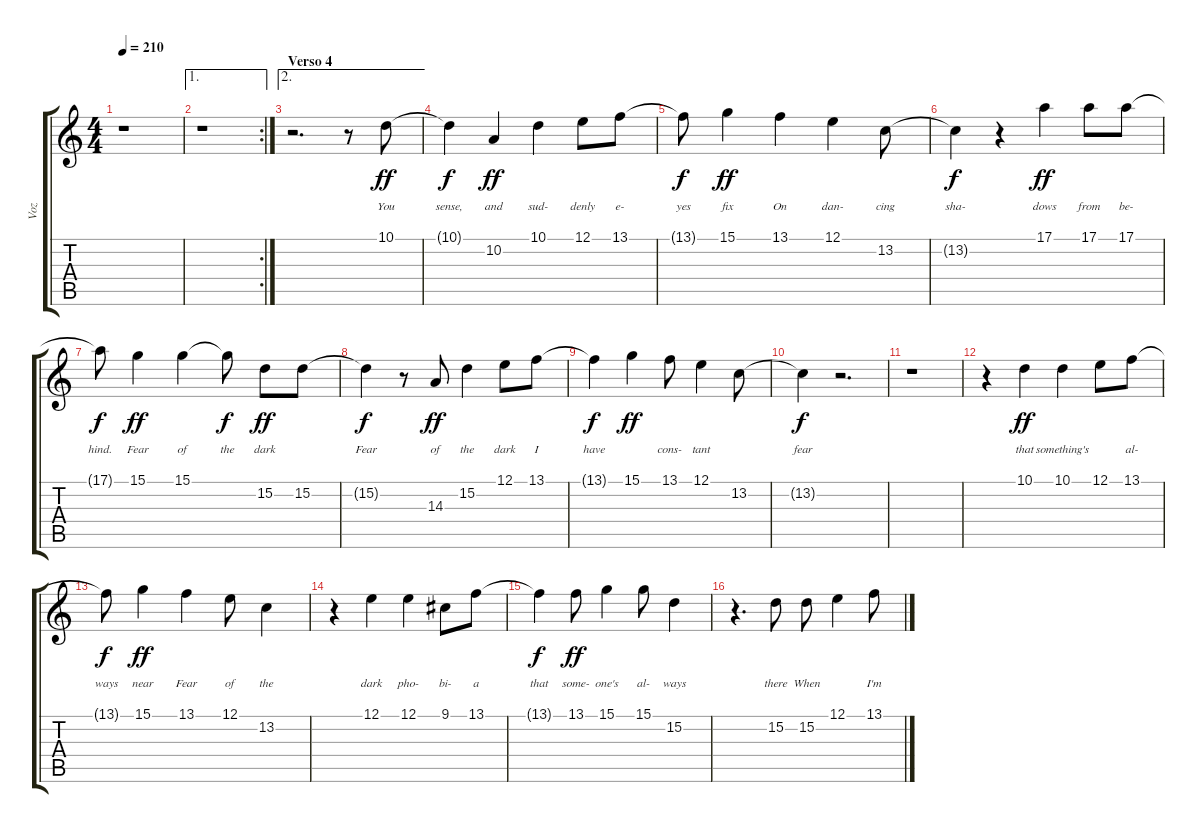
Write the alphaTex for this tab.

\track ("Voz" "Voz") {instrument lead2sawtooth}
\staff {score tabs}
\tuning (E4 B3 G3 D3 A2 E2) {hide}
\ts (4 4)
\tempo 210
\clef g2
\ks c
r.1{dy f} |
\ae 1
\rc 2
r.1 |
\ae 2
\section ("" "Verso 4")
r.2{d} r.8 10.1.8{lyrics (0 "") lyrics (1 "") lyrics (2 "You") lyrics (3 "") lyrics (4 "") dy ff} |
10.1{t}.4{lyrics (0 "") lyrics (1 "") lyrics (2 "sense,") lyrics (3 "") lyrics (4 "") dy f} 10.2.4{lyrics (0 "") lyrics (1 "") lyrics (2 "and") lyrics (3 "") lyrics (4 "") dy ff} 10.1.4{lyrics (0 "") lyrics (1 "") lyrics (2 "sud-") lyrics (3 "") lyrics (4 "")} 12.1.8{lyrics (0 "") lyrics (1 "") lyrics (2 "denly") lyrics (3 "") lyrics (4 "")} 13.1.8{lyrics (0 "") lyrics (1 "") lyrics (2 "e-") lyrics (3 "") lyrics (4 "")} |
13.1{t}.8{lyrics (0 "") lyrics (1 "") lyrics (2 "yes") lyrics (3 "") lyrics (4 "") dy f} 15.1.4{lyrics (0 "") lyrics (1 "") lyrics (2 "fix") lyrics (3 "") lyrics (4 "") dy ff} 13.1.4{lyrics (0 "") lyrics (1 "") lyrics (2 "On") lyrics (3 "") lyrics (4 "")} 12.1.4{lyrics (0 "") lyrics (1 "") lyrics (2 "dan-") lyrics (3 "") lyrics (4 "")} 13.2.8{lyrics (0 "") lyrics (1 "") lyrics (2 "cing") lyrics (3 "") lyrics (4 "")} |
13.2{t}.4{lyrics (0 "") lyrics (1 "") lyrics (2 "sha-") lyrics (3 "") lyrics (4 "") dy f} r.4 17.1.4{lyrics (0 "") lyrics (1 "") lyrics (2 "dows") lyrics (3 "") lyrics (4 "") dy ff} 17.1.8{lyrics (0 "") lyrics (1 "") lyrics (2 "from") lyrics (3 "") lyrics (4 "")} 17.1.8{lyrics (0 "") lyrics (1 "") lyrics (2 "be-") lyrics (3 "") lyrics (4 "")} |
17.1{t}.8{lyrics (0 "") lyrics (1 "") lyrics (2 "hind.") lyrics (3 "") lyrics (4 "") dy f} 15.1.4{lyrics (0 "") lyrics (1 "") lyrics (2 "Fear") lyrics (3 "") lyrics (4 "") dy ff} 15.1.4{lyrics (0 "") lyrics (1 "") lyrics (2 "of") lyrics (3 "") lyrics (4 "")} 15.1{t}.8{lyrics (0 "") lyrics (1 "") lyrics (2 "the") lyrics (3 "") lyrics (4 "") dy f} 15.2.8{lyrics (0 "") lyrics (1 "") lyrics (2 "dark") lyrics (3 "") lyrics (4 "") dy ff} 15.2.8{lyrics (0 "") lyrics (1 "") lyrics (2 "") lyrics (3 "") lyrics (4 "")} |
15.2{t}.4{lyrics (0 "") lyrics (1 "") lyrics (2 "Fear") lyrics (3 "") lyrics (4 "") dy f} r.8 14.3.8{lyrics (0 "") lyrics (1 "") lyrics (2 "of") lyrics (3 "") lyrics (4 "") dy ff} 15.2.4{lyrics (0 "") lyrics (1 "") lyrics (2 "the") lyrics (3 "") lyrics (4 "")} 12.1.8{lyrics (0 "") lyrics (1 "") lyrics (2 "dark") lyrics (3 "") lyrics (4 "")} 13.1.8{lyrics (0 "") lyrics (1 "") lyrics (2 "I") lyrics (3 "") lyrics (4 "")} |
13.1{t}.4{lyrics (0 "") lyrics (1 "") lyrics (2 "have") lyrics (3 "") lyrics (4 "") dy f} 15.1.4{lyrics (0 "") lyrics (1 "") lyrics (2 "") lyrics (3 "") lyrics (4 "") dy ff} 13.1.8{lyrics (0 "") lyrics (1 "") lyrics (2 "cons-") lyrics (3 "") lyrics (4 "")} 12.1.4{lyrics (0 "") lyrics (1 "") lyrics (2 "tant") lyrics (3 "") lyrics (4 "")} 13.2.8{lyrics (0 "") lyrics (1 "") lyrics (2 "") lyrics (3 "") lyrics (4 "")} |
13.2{t}.4{lyrics (0 "") lyrics (1 "") lyrics (2 "fear") lyrics (3 "") lyrics (4 "") dy f} r.2{d} |
r.1 |
r.4 10.1.4{lyrics (0 "") lyrics (1 "") lyrics (2 "that") lyrics (3 "") lyrics (4 "") dy ff} 10.1.4{lyrics (0 "") lyrics (1 "") lyrics (2 "something's") lyrics (3 "") lyrics (4 "")} 12.1.8{lyrics (0 "") lyrics (1 "") lyrics (2 "") lyrics (3 "") lyrics (4 "")} 13.1.8{lyrics (0 "") lyrics (1 "") lyrics (2 "al-") lyrics (3 "") lyrics (4 "")} |
13.1{t}.8{lyrics (0 "") lyrics (1 "") lyrics (2 "ways") lyrics (3 "") lyrics (4 "") dy f} 15.1.4{lyrics (0 "") lyrics (1 "") lyrics (2 "near") lyrics (3 "") lyrics (4 "") dy ff} 13.1.4{lyrics (0 "") lyrics (1 "") lyrics (2 "Fear") lyrics (3 "") lyrics (4 "")} 12.1.8{lyrics (0 "") lyrics (1 "") lyrics (2 "of") lyrics (3 "") lyrics (4 "")} 13.2.4{lyrics (0 "") lyrics (1 "") lyrics (2 "the") lyrics (3 "") lyrics (4 "")} |
r.4 12.1.4{lyrics (0 "") lyrics (1 "") lyrics (2 "dark") lyrics (3 "") lyrics (4 "")} 12.1.4{lyrics (0 "") lyrics (1 "") lyrics (2 "pho-") lyrics (3 "") lyrics (4 "")} 9.1.8{lyrics (0 "") lyrics (1 "") lyrics (2 "bi-") lyrics (3 "") lyrics (4 "")} 13.1.8{lyrics (0 "") lyrics (1 "") lyrics (2 "a") lyrics (3 "") lyrics (4 "")} |
13.1{t}.4{lyrics (0 "") lyrics (1 "") lyrics (2 "that") lyrics (3 "") lyrics (4 "") dy f} 13.1.8{lyrics (0 "") lyrics (1 "") lyrics (2 "some-") lyrics (3 "") lyrics (4 "") dy ff} 15.1.4{lyrics (0 "") lyrics (1 "") lyrics (2 "one's") lyrics (3 "") lyrics (4 "")} 15.1.8{lyrics (0 "") lyrics (1 "") lyrics (2 "al-") lyrics (3 "") lyrics (4 "")} 15.2.4{lyrics (0 "") lyrics (1 "") lyrics (2 "ways") lyrics (3 "") lyrics (4 "")} |
r.4{d} 15.2.8{lyrics (0 "") lyrics (1 "") lyrics (2 "there") lyrics (3 "") lyrics (4 "")} 15.2.8{lyrics (0 "") lyrics (1 "") lyrics (2 "When") lyrics (3 "") lyrics (4 "")} 12.1.4{lyrics (0 "") lyrics (1 "") lyrics (2 "") lyrics (3 "") lyrics (4 "")} 13.1.8{lyrics (0 "") lyrics (1 "") lyrics (2 "I'm") lyrics (3 "") lyrics (4 "")}
